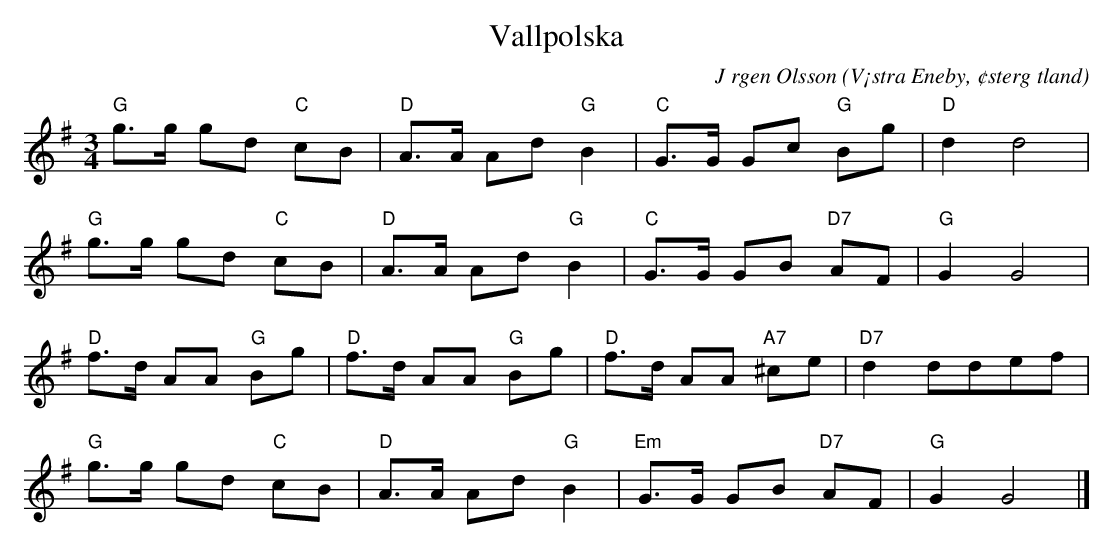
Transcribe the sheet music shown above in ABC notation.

X:1
T:Vallpolska
C:J rgen Olsson
O:V¡stra Eneby, ¢sterg tland
M:3/4
L:1/8
K:G
V:1
"G"g>g gd "C" cB| "D"A>A Ad "G"B2| "C"G>G Gc "G" Bg|"D"d2 d4|
"G"g>g gd "C" cB| "D"A>A Ad "G"B2| "C"G>G GB "D7" AF|"G"G2 G4|
"D"f>d AA "G" Bg| "D"f>d AA "G" Bg| "D"f>d AA "A7" ^ce|"D7"d2 ddef|
"G"g>g gd "C" cB| "D"A>A Ad "G"B2| "Em"G>G GB "D7" AF|"G"G2 G4|]
